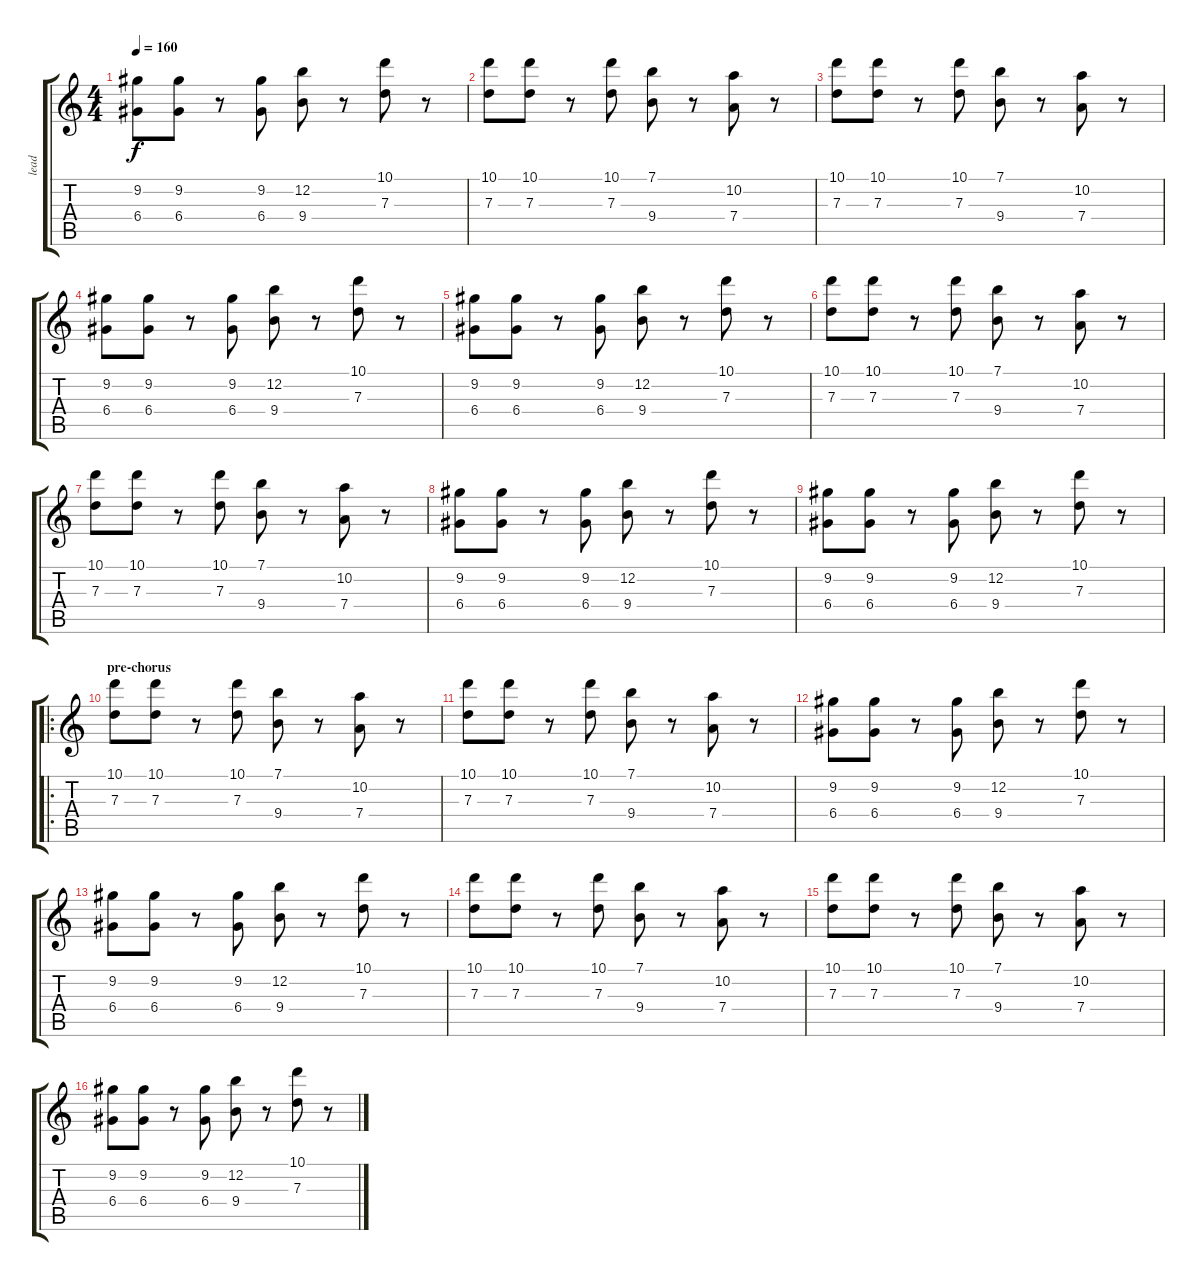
\track ("lead" "lead") {instrument overdrivenguitar}
\staff {score tabs}
\tuning (E4 B3 G3 D3 A2 E2) {hide}
\ts (4 4)
\tempo 160
\clef g2
\ks c
(9.2 6.4).8{dy f} (9.2 6.4).8 r.8 (9.2 6.4).8 (12.2 9.4).8 r.8 (10.1 7.3).8 r.8 |
(10.1 7.3).8 (10.1 7.3).8 r.8 (10.1 7.3).8 (7.1 9.4).8 r.8 (10.2 7.4).8 r.8 |
(10.1 7.3).8 (10.1 7.3).8 r.8 (10.1 7.3).8 (7.1 9.4).8 r.8 (10.2 7.4).8 r.8 |
(9.2 6.4).8 (9.2 6.4).8 r.8 (9.2 6.4).8 (12.2 9.4).8 r.8 (10.1 7.3).8 r.8 |
(9.2 6.4).8 (9.2 6.4).8 r.8 (9.2 6.4).8 (12.2 9.4).8 r.8 (10.1 7.3).8 r.8 |
(10.1 7.3).8 (10.1 7.3).8 r.8 (10.1 7.3).8 (7.1 9.4).8 r.8 (10.2 7.4).8 r.8 |
(10.1 7.3).8 (10.1 7.3).8 r.8 (10.1 7.3).8 (7.1 9.4).8 r.8 (10.2 7.4).8 r.8 |
(9.2 6.4).8 (9.2 6.4).8 r.8 (9.2 6.4).8 (12.2 9.4).8 r.8 (10.1 7.3).8 r.8 |
(9.2 6.4).8 (9.2 6.4).8 r.8 (9.2 6.4).8 (12.2 9.4).8 r.8 (10.1 7.3).8 r.8 |
\ro
\section ("" "pre-chorus")
(10.1 7.3).8 (10.1 7.3).8 r.8 (10.1 7.3).8 (7.1 9.4).8 r.8 (10.2 7.4).8 r.8 |
(10.1 7.3).8 (10.1 7.3).8 r.8 (10.1 7.3).8 (7.1 9.4).8 r.8 (10.2 7.4).8 r.8 |
(9.2 6.4).8 (9.2 6.4).8 r.8 (9.2 6.4).8 (12.2 9.4).8 r.8 (10.1 7.3).8 r.8 |
(9.2 6.4).8 (9.2 6.4).8 r.8 (9.2 6.4).8 (12.2 9.4).8 r.8 (10.1 7.3).8 r.8 |
(10.1 7.3).8 (10.1 7.3).8 r.8 (10.1 7.3).8 (7.1 9.4).8 r.8 (10.2 7.4).8 r.8 |
(10.1 7.3).8 (10.1 7.3).8 r.8 (10.1 7.3).8 (7.1 9.4).8 r.8 (10.2 7.4).8 r.8 |
(9.2 6.4).8 (9.2 6.4).8 r.8 (9.2 6.4).8 (12.2 9.4).8 r.8 (10.1 7.3).8 r.8
